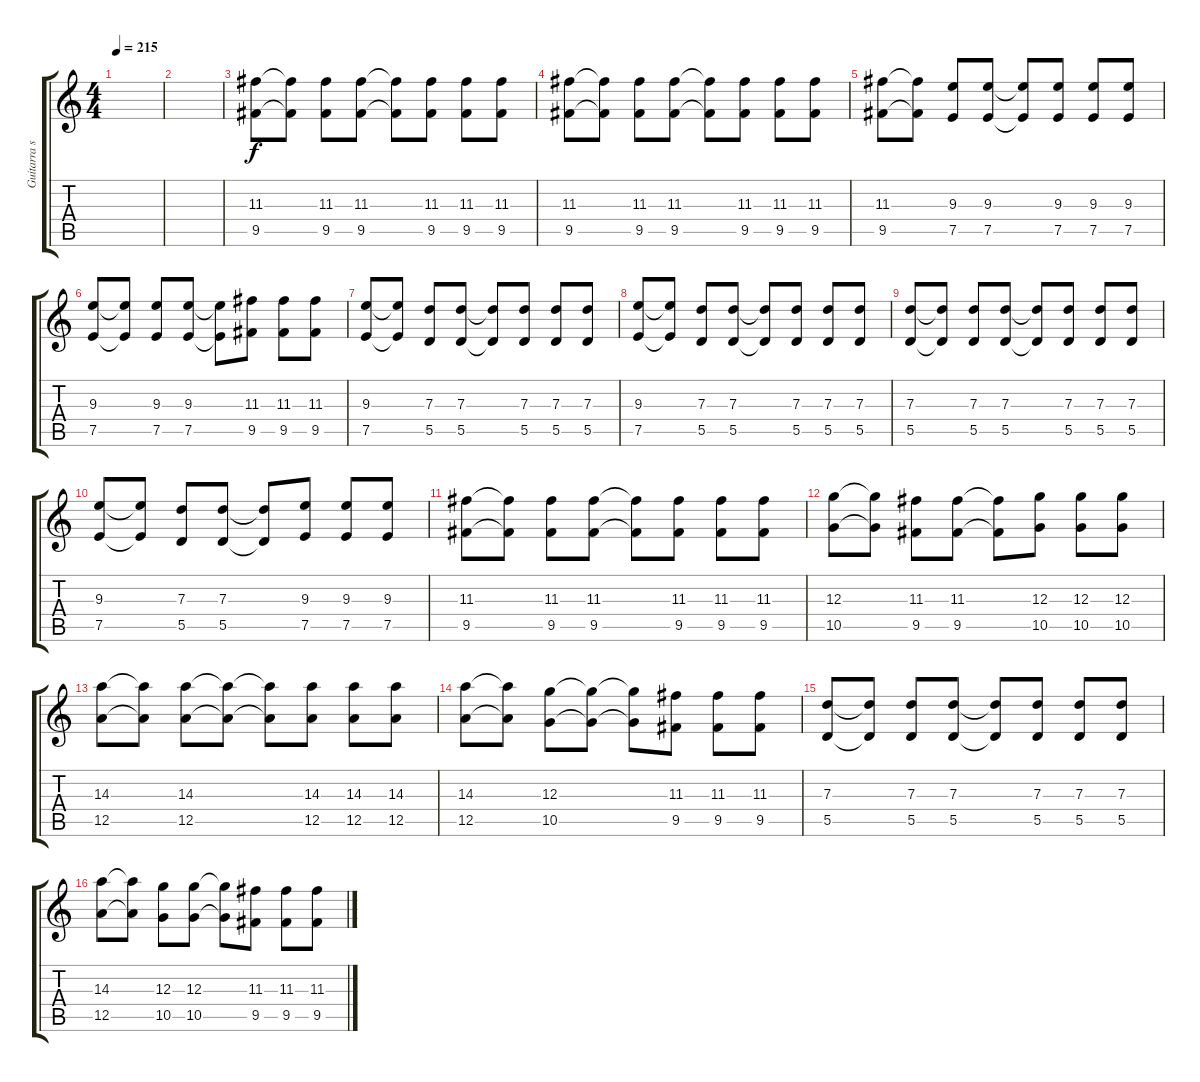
\track ("Guitarra solo" "Guitarra s") {instrument distortionguitar}
\staff {score tabs}
\tuning (E4 B3 G3 D3 A2 E2) {hide}
\ts (4 4)
\tempo 215
\clef g2
\ks c
|
|
(11.3 9.5).8 (11.3{t} 9.5{t}).8 (11.3 9.5).8 (11.3 9.5).8 (11.3{t} 9.5{t}).8 (11.3 9.5).8 (11.3 9.5).8 (11.3 9.5).8 |
(11.3 9.5).8 (11.3{t} 9.5{t}).8 (11.3 9.5).8 (11.3 9.5).8 (11.3{t} 9.5{t}).8 (11.3 9.5).8 (11.3 9.5).8 (11.3 9.5).8 |
(11.3 9.5).8 (11.3{t} 9.5{t}).8 (9.3 7.5).8 (9.3 7.5).8 (9.3{t} 7.5{t}).8 (9.3 7.5).8 (9.3 7.5).8 (9.3 7.5).8 |
(9.3 7.5).8 (9.3{t} 7.5{t}).8 (9.3 7.5).8 (9.3 7.5).8 (9.3{t} 7.5{t}).8 (11.3 9.5).8 (11.3 9.5).8 (11.3 9.5).8 |
(9.3 7.5).8 (9.3{t} 7.5{t}).8 (7.3 5.5).8 (7.3 5.5).8 (7.3{t} 5.5{t}).8 (7.3 5.5).8 (7.3 5.5).8 (7.3 5.5).8 |
(9.3 7.5).8 (9.3{t} 7.5{t}).8 (7.3 5.5).8 (7.3 5.5).8 (7.3{t} 5.5{t}).8 (7.3 5.5).8 (7.3 5.5).8 (7.3 5.5).8 |
(7.3 5.5).8 (7.3{t} 5.5{t}).8 (7.3 5.5).8 (7.3 5.5).8 (7.3{t} 5.5{t}).8 (7.3 5.5).8 (7.3 5.5).8 (7.3 5.5).8 |
(9.3 7.5).8 (9.3{t} 7.5{t}).8 (7.3 5.5).8 (7.3 5.5).8 (7.3{t} 5.5{t}).8 (9.3 7.5).8 (9.3 7.5).8 (9.3 7.5).8 |
(11.3 9.5).8 (11.3{t} 9.5{t}).8 (11.3 9.5).8 (11.3 9.5).8 (11.3{t} 9.5{t}).8 (11.3 9.5).8 (11.3 9.5).8 (11.3 9.5).8 |
(12.3 10.5).8 (12.3{t} 10.5{t}).8 (11.3 9.5).8 (11.3 9.5).8 (11.3{t} 9.5{t}).8 (12.3 10.5).8 (12.3 10.5).8 (12.3 10.5).8 |
(14.3 12.5).8 (14.3{t} 12.5{t}).8 (14.3 12.5).8 (14.3{t} 12.5{t}).8 (14.3{t} 12.5{t}).8 (14.3 12.5).8 (14.3 12.5).8 (14.3 12.5).8 |
(14.3 12.5).8 (14.3{t} 12.5{t}).8 (12.3 10.5).8 (12.3{t} 10.5{t}).8 (12.3{t} 10.5{t}).8 (11.3 9.5).8 (11.3 9.5).8 (11.3 9.5).8 |
(7.3 5.5).8 (7.3{t} 5.5{t}).8 (7.3 5.5).8 (7.3 5.5).8 (7.3{t} 5.5{t}).8 (7.3 5.5).8 (7.3 5.5).8 (7.3 5.5).8 |
(14.3 12.5).8 (14.3{t} 12.5{t}).8 (12.3 10.5).8 (12.3 10.5).8 (12.3{t} 10.5{t}).8 (11.3 9.5).8 (11.3 9.5).8 (11.3 9.5).8
